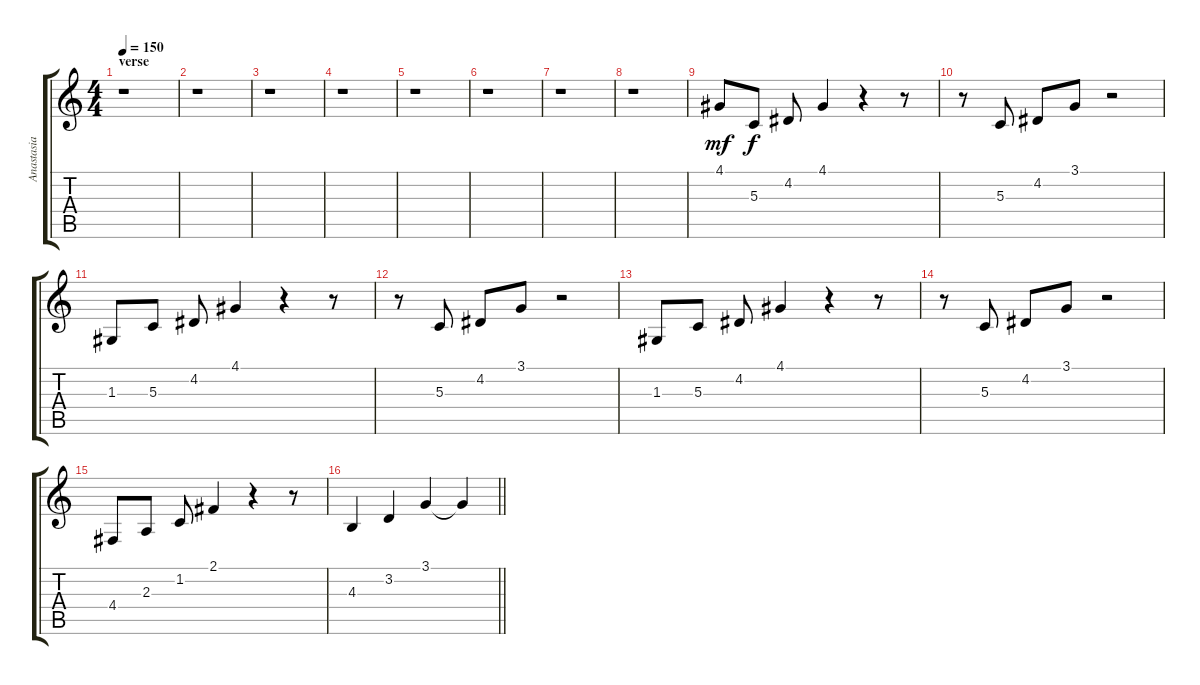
\track ("Anastasia Kuzmina" "Anastasia ") {instrument violin}
\staff {score tabs}
\tuning (E4 B3 G3 D3 A2 E2) {hide}
\ts (4 4)
\section ("" "verse")
\tempo 150
\clef g2
\ks c
r.1{dy mf} |
r.1 |
r.1 |
r.1 |
r.1 |
r.1 |
r.1 |
r.1 |
4.1.8 5.3.8{dy f} 4.2.8 4.1.4 r.4 r.8 |
r.8 5.3.8 4.2.8 3.1.8 r.2 |
1.3.8 5.3.8 4.2.8 4.1.4 r.4 r.8 |
r.8 5.3.8 4.2.8 3.1.8 r.2 |
1.3.8 5.3.8 4.2.8 4.1.4 r.4 r.8 |
r.8 5.3.8 4.2.8 3.1.8 r.2 |
4.4.8 2.3.8 1.2.8 2.1.4 r.4 r.8 |
\barLineRight lightlight
4.3.4 3.2.4 3.1.4 3.1{t}.4
